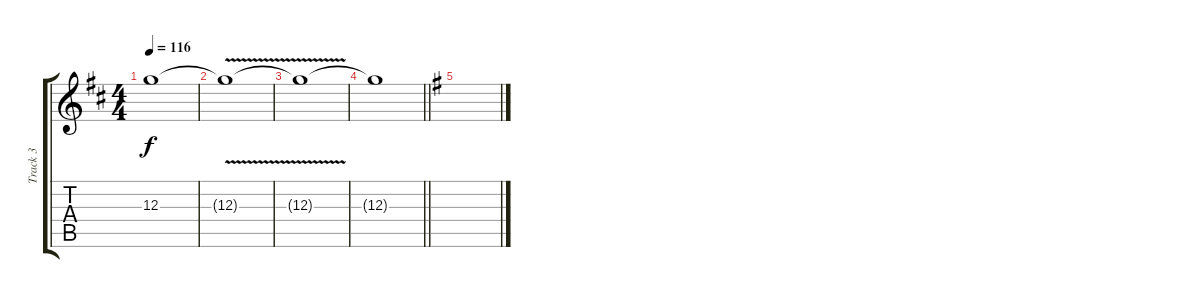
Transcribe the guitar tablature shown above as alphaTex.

\track ("Track 3" "Track 3") {instrument distortionguitar}
\staff {score tabs}
\tuning (E4 B3 G3 D3 A2 E2) {hide}
\ts (4 4)
\tempo 116
\clef g2
\ks d
12.3.1{dy f} |
12.3{v t}.1 |
12.3{t}.1 |
\barLineRight lightlight
12.3{t}.1 |
\ks g
